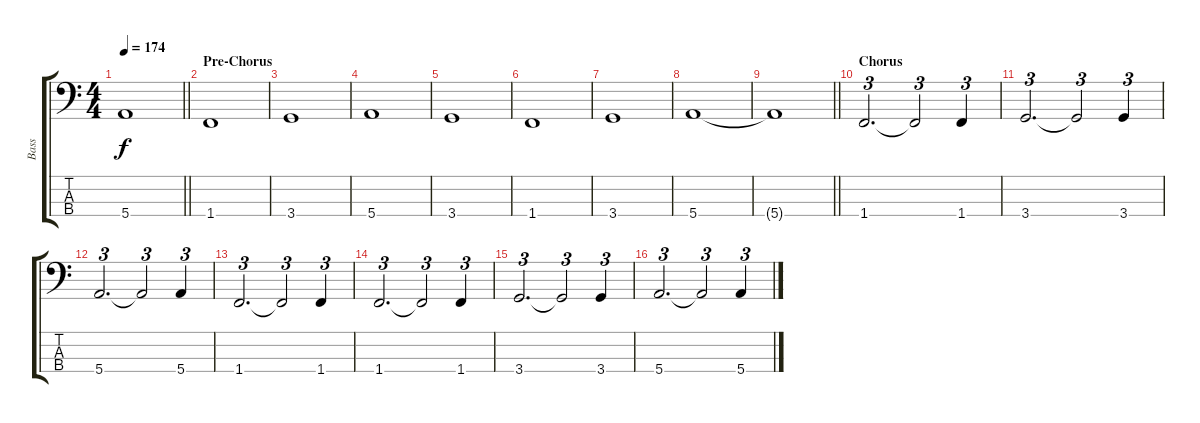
\track ("Bass" "Bass") {instrument electricbassfinger}
\staff {score tabs}
\tuning (G2 D2 A1 E1) {hide}
\ts (4 4)
\tempo 174
\clef f4
\barLineRight lightlight
\ks c
5.4{t}.1{dy f} |
\section ("" "Pre-Chorus")
1.4.1 |
3.4.1 |
5.4.1 |
3.4.1 |
1.4.1 |
3.4.1 |
5.4.1 |
\barLineRight lightlight
5.4{t}.1 |
\section ("" "Chorus")
1.4.2{d tu (3 2)} 1.4{t}.2{tu (3 2)} 1.4.4{tu (3 2)} |
3.4.2{d tu (3 2)} 3.4{t}.2{tu (3 2)} 3.4.4{tu (3 2)} |
5.4.2{d tu (3 2)} 5.4{t}.2{tu (3 2)} 5.4.4{tu (3 2)} |
1.4.2{d tu (3 2)} 1.4{t}.2{tu (3 2)} 1.4.4{tu (3 2)} |
1.4.2{d tu (3 2)} 1.4{t}.2{tu (3 2)} 1.4.4{tu (3 2)} |
3.4.2{d tu (3 2)} 3.4{t}.2{tu (3 2)} 3.4.4{tu (3 2)} |
5.4.2{d tu (3 2)} 5.4{t}.2{tu (3 2)} 5.4.4{tu (3 2)}
